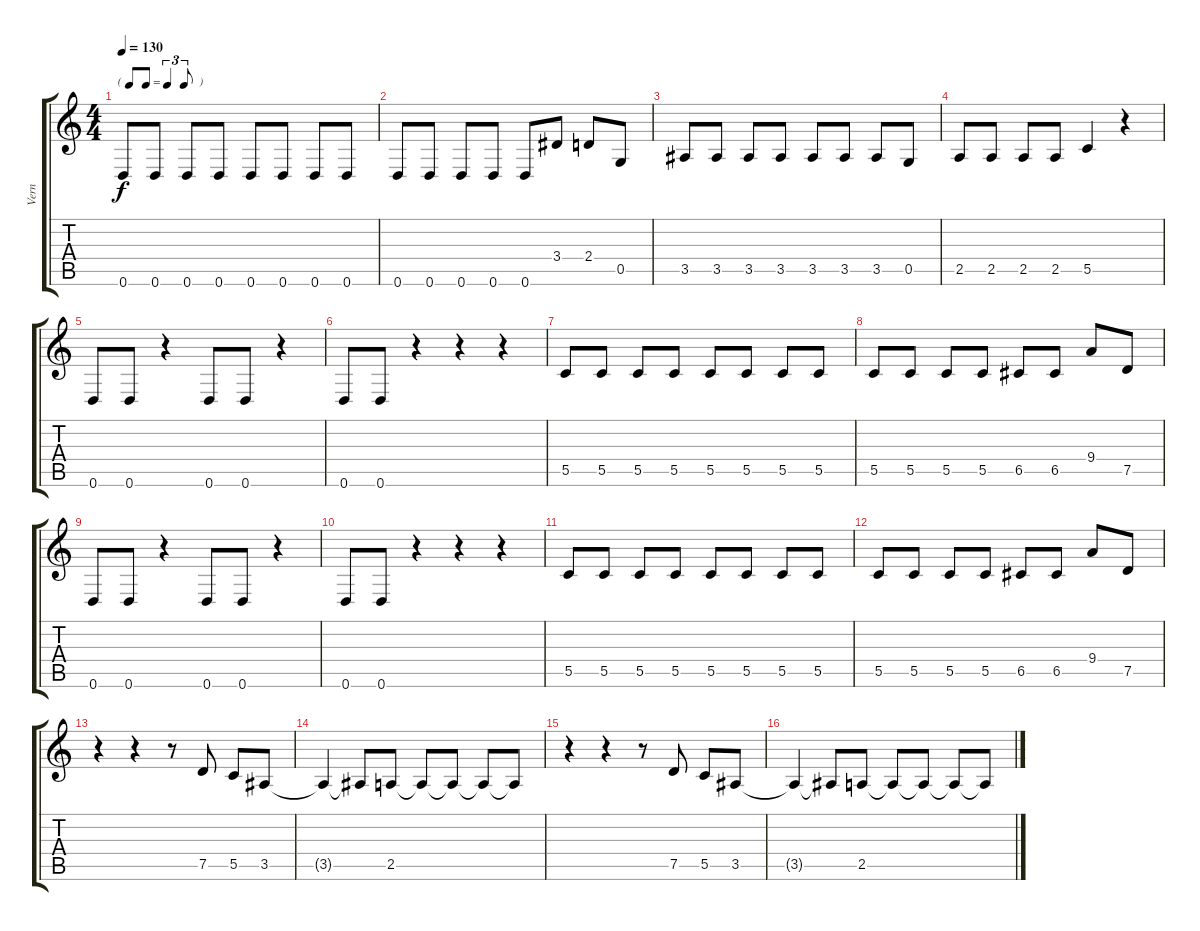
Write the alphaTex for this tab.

\track ("Vern" "Vern") {instrument electricbassfinger}
\staff {score tabs}
\tuning (D4 A3 F3 C3 G2 D2) {hide}
\ts (4 4)
\tf triplet8th
\tempo 130
\clef g2
\ks c
0.6.8{dy f} 0.6.8 0.6.8 0.6.8 0.6.8 0.6.8 0.6.8 0.6.8 |
0.6.8 0.6.8 0.6.8 0.6.8 0.6.8 3.4.8 2.4.8 0.5.8 |
3.5.8 3.5.8 3.5.8 3.5.8 3.5.8 3.5.8 3.5.8 0.5.8 |
2.5.8 2.5.8 2.5.8 2.5.8 5.5.4 r.4 |
0.6.8 0.6.8 r.4 0.6.8 0.6.8 r.4 |
0.6.8 0.6.8 r.4 r.4 r.4 |
5.5.8 5.5.8 5.5.8 5.5.8 5.5.8 5.5.8 5.5.8 5.5.8 |
5.5.8 5.5.8 5.5.8 5.5.8 6.5.8 6.5.8 9.4.8 7.5.8 |
0.6.8 0.6.8 r.4 0.6.8 0.6.8 r.4 |
0.6.8 0.6.8 r.4 r.4 r.4 |
5.5.8 5.5.8 5.5.8 5.5.8 5.5.8 5.5.8 5.5.8 5.5.8 |
5.5.8 5.5.8 5.5.8 5.5.8 6.5.8 6.5.8 9.4.8 7.5.8 |
r.4 r.4 r.8 7.5.8 5.5.8 3.5.8 |
3.5{t}.4 3.5{t}.8 2.5.8 2.5{t}.8 2.5{t}.8 2.5{t}.8 2.5{t}.8 |
r.4 r.4 r.8 7.5.8 5.5.8 3.5.8 |
3.5{t}.4 3.5{t}.8 2.5.8 2.5{t}.8 2.5{t}.8 2.5{t}.8 2.5{t}.8
